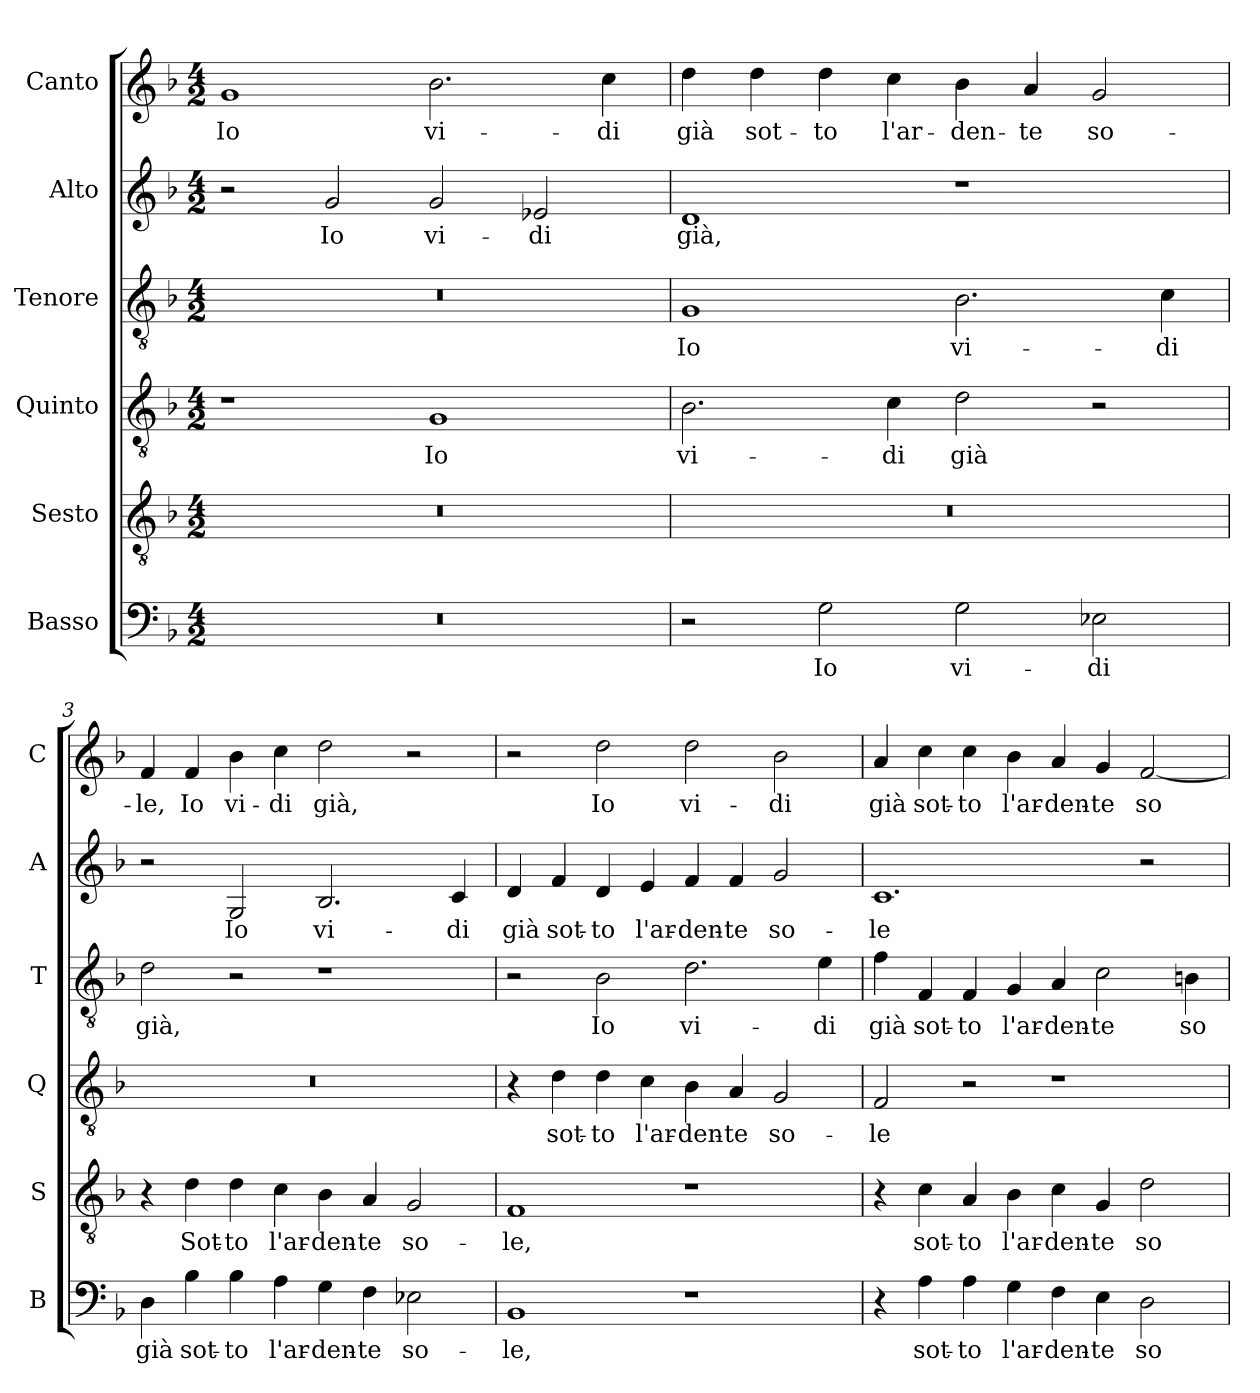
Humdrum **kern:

**kern	**text	**kern	**text	**kern	**text	**kern	**text	**kern	**text	**kern	**text
*part6	*part6	*part5	*part5	*part4	*part4	*part3	*part3	*part2	*part2	*part1	*part1
*staff6	*staff6	*staff5	*staff5	*staff4	*staff4	*staff3	*staff3	*staff2	*staff2	*staff1	*staff1
*I"Basso	*	*I"Sesto	*	*I"Quinto	*	*I"Tenore	*	*I"Alto	*	*I"Canto	*
*I'B	*	*I'S	*	*I'Q	*	*I'T	*	*I'A	*	*I'C	*
*clefF4	*	*clefGv2	*	*clefGv2	*	*clefGv2	*	*clefG2	*	*clefG2	*
*k[b-]	*	*k[b-]	*	*k[b-]	*	*k[b-]	*	*k[b-]	*	*k[b-]	*
*d:	*	*d:	*	*d:	*	*d:	*	*d:	*	*d:	*
*M4/2	*	*M4/2	*	*M4/2	*	*M4/2	*	*M4/2	*	*M4/2	*
=1	=1	=1	=1	=1	=1	=1	=1	=1	=1	=1	=1
0r	.	0r	.	1r	.	0r	.	2r	.	1g	Io
.	.	.	.	.	.	.	.	2g	Io	.	.
.	.	.	.	1G	Io	.	.	2g	vi-	2.b-	vi-
.	.	.	.	.	.	.	.	2e-X	-di	.	.
.	.	.	.	.	.	.	.	.	.	4cc	-di
=2	=2	=2	=2	=2	=2	=2	=2	=2	=2	=2	=2
2r	.	0r	.	2.B-	vi-	1G	Io	1d	già,	4dd	già
.	.	.	.	.	.	.	.	.	.	4dd	sot-
2G	Io	.	.	.	.	.	.	.	.	4dd	-to
.	.	.	.	4c	-di	.	.	.	.	4cc	l'ar-
2G	vi-	.	.	2d	già	2.B-	vi-	1r	.	4b-	-den-
.	.	.	.	.	.	.	.	.	.	4a	-te
2E-X	-di	.	.	2r	.	.	.	.	.	2g	so-
.	.	.	.	.	.	4c	-di	.	.	.	.
=3	=3	=3	=3	=3	=3	=3	=3	=3	=3	=3	=3
4D	già	4r	.	0r	.	2d	già,	2r	.	4f	-le,
4B-	sot-	4d	Sot-	.	.	.	.	.	.	4f	Io
4B-	-to	4d	-to	.	.	2r	.	2G	Io	4b-	vi-
4A	l'ar-	4c	l'ar-	.	.	.	.	.	.	4cc	-di
4G	-den-	4B-	-den-	.	.	1r	.	2.B-	vi-	2dd	già,
4F	-te	4A	-te	.	.	.	.	.	.	.	.
2E-X	so-	2G	so-	.	.	.	.	.	.	2r	.
.	.	.	.	.	.	.	.	4c	-di	.	.
=4	=4	=4	=4	=4	=4	=4	=4	=4	=4	=4	=4
1BB-	-le,	1F	-le,	4r	.	2r	.	4d	già	2r	.
.	.	.	.	4d	sot-	.	.	4f	sot-	.	.
.	.	.	.	4d	-to	2B-	Io	4d	-to	2dd	Io
.	.	.	.	4c	l'ar-	.	.	4e	l'ar-	.	.
1r	.	1r	.	4B-	-den-	2.d	vi-	4f	-den-	2dd	vi-
.	.	.	.	4A	-te	.	.	4f	-te	.	.
.	.	.	.	2G	so-	.	.	2g	so-	2b-	-di
.	.	.	.	.	.	4e	-di	.	.	.	.
=5	=5	=5	=5	=5	=5	=5	=5	=5	=5	=5	=5
4r	.	4r	.	2F	-le	4f	già	1.c	-le	4a	già
4A	sot-	4c	sot-	.	.	4F	sot-	.	.	4cc	sot-
4A	-to	4A	-to	2r	.	4F	-to	.	.	4cc	-to
4G	l'ar-	4B-	l'ar-	.	.	4G	l'ar-	.	.	4b-	l'ar-
4F	-den-	4c	-den-	1r	.	4A	-den-	.	.	4a	-den-
4E	-te	4G	-te	.	.	2c	-te	.	.	4g	-te
2D	so-	2d	so-	.	.	.	.	2r	.	[2f	so-
.	.	.	.	.	.	4Bn	so-	.	.	.	.
=	=	=	=	=	=	=	=	=	=	=	=
*-	*-	*-	*-	*-	*-	*-	*-	*-	*-	*-	*-
